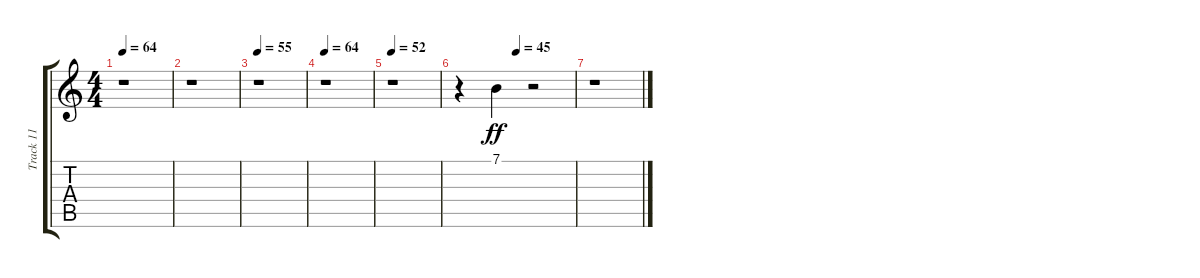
\track ("Track 11" "Track 11") {instrument reversecymbal}
\staff {score tabs}
\tuning (E4 B3 G3 D3 A2 E2) {hide}
\ts (4 4)
\tempo 64
\clef g2
\ks c
r.1{dy ff} |
r.1 |
\tempo 55
r.1 |
\tempo 64
r.1 |
\tempo 52
r.1 |
\tempo (45 0.5)
r.4 7.1.4 r.2 |
r.1
